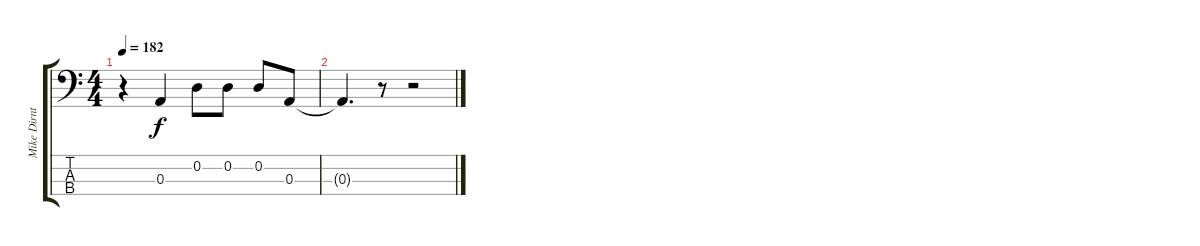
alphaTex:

\track ("Mike Dirnt(Bass)" "Mike Dirnt") {instrument electricbasspick}
\staff {score tabs}
\tuning (G2 D2 A1 E1) {hide}
\ts (4 4)
\tempo 182
\clef f4
\ks c
r.4{dy f} 0.3.4 0.2.8 0.2.8 0.2.8 0.3.8 |
0.3{t}.4{d} r.8 r.2
